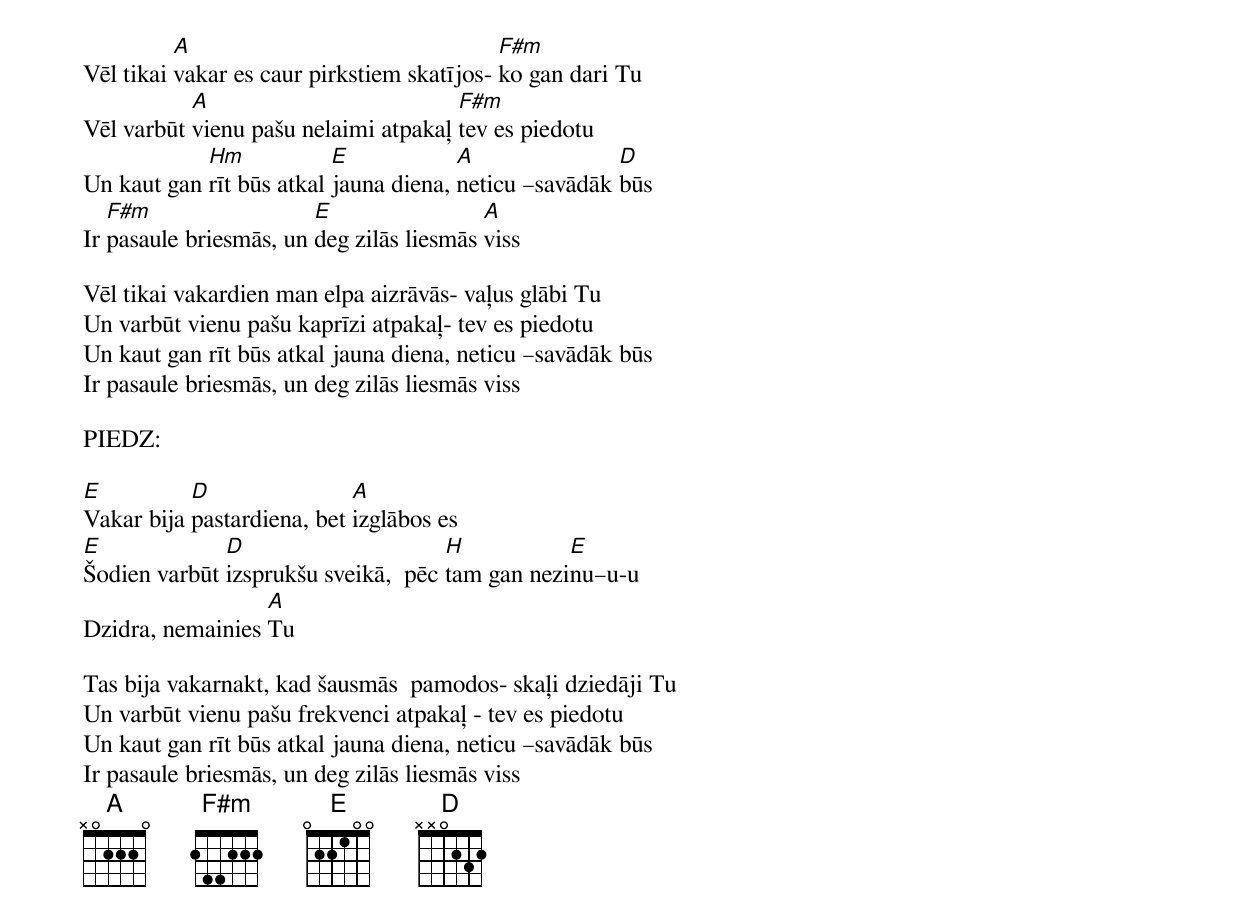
Vēl tikai [A]vakar es caur pirkstiem skatījos- [F#m]ko gan dari Tu
Vēl varbūt [A]vienu pašu nelaimi atpakaļ [F#m]tev es piedotu
Un kaut gan [Hm]rīt būs atkal [E]jauna diena, [A]neticu –savādāk [D]būs
Ir [F#m]pasaule briesmās, un [E]deg zilās liesmās [A]viss

Vēl tikai vakardien man elpa aizrāvās- vaļus glābi Tu
Un varbūt vienu pašu kaprīzi atpakaļ- tev es piedotu
Un kaut gan rīt būs atkal jauna diena, neticu –savādāk būs
Ir pasaule briesmās, un deg zilās liesmās viss

PIEDZ:

[E]Vakar bija [D]pastardiena, bet [A]izglābos es
[E]Šodien varbūt [D]izsprukšu sveikā,  pēc [H]tam gan nezi[E]nu–u-u
Dzidra, nemainies [A]Tu

Tas bija vakarnakt, kad šausmās  pamodos- skaļi dziedāji Tu
Un varbūt vienu pašu frekvenci atpakaļ - tev es piedotu
Un kaut gan rīt būs atkal jauna diena, neticu –savādāk būs
Ir pasaule briesmās, un deg zilās liesmās viss
